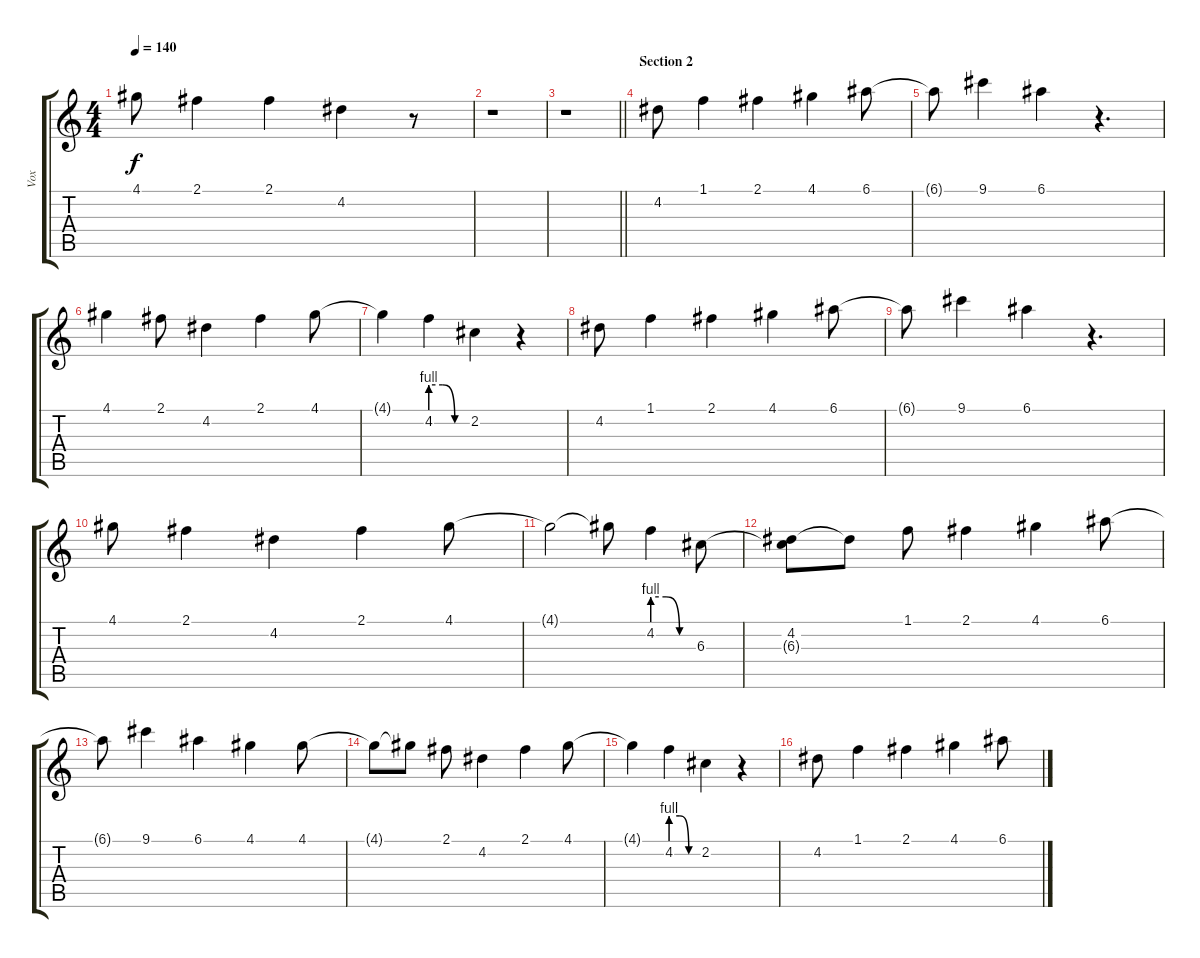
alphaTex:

\track ("Vox" "Vox") {instrument distortionguitar}
\staff {score tabs}
\tuning (E4 B3 G3 D3 A2 E2) {hide}
\ts (4 4)
\tempo 140
\clef g2
\ks c
4.1.8{dy f} 2.1.4 2.1.4 4.2.4 r.8 |
r.1 |
\barLineRight lightlight
r.1 |
\section ("" "Section 2")
4.2.8{volume 15 instrument acousticguitarnylon} 1.1.4 2.1.4 4.1.4 6.1.8 |
6.1{t}.8 9.1.4 6.1.4 r.4{d} |
4.1.4 2.1.8 4.2.4 2.1.4 4.1.8 |
4.1{t}.4 4.2{be (custom 0 4 20 4 40 0 60 0)}.4 2.2.4 r.4 |
4.2.8 1.1.4 2.1.4 4.1.4 6.1.8 |
6.1{t}.8 9.1.4 6.1.4 r.4{d} |
4.1.8 2.1.4 4.2.4 2.1.4 4.1.8 |
4.1{t}.2 4.1{t}.8 4.2{be (custom 0 4 20 4 40 0 60 0)}.4 6.3.8 |
(4.2 6.3{t}).8 4.2{t}.8 1.1.8 2.1.4 4.1.4 6.1.8 |
6.1{t}.8 9.1.4 6.1.4 4.1.4 4.1.8 |
4.1{t}.8 4.1{t}.8 2.1.8 4.2.4 2.1.4 4.1.8 |
4.1{t}.4 4.2{be (custom 0 4 20 4 40 0 60 0)}.4 2.2.4 r.4 |
4.2.8 1.1.4 2.1.4 4.1.4 6.1.8
